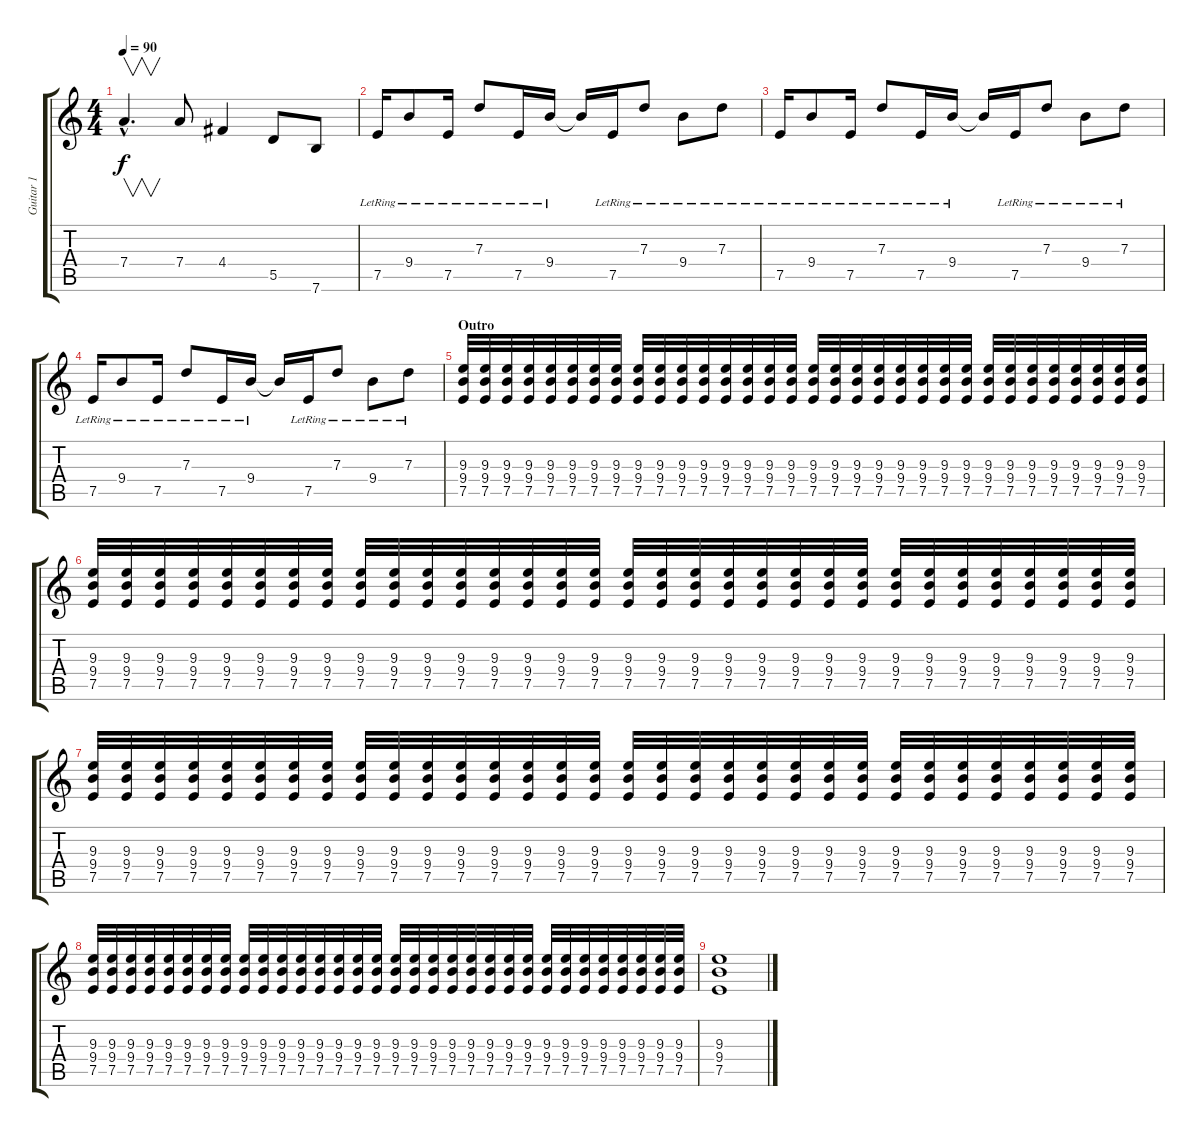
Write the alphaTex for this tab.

\track ("Guitar 1" "Guitar 1") {instrument distortionguitar}
\staff {score tabs}
\tuning (E4 B3 G3 D3 A2 E2) {hide}
\ts (4 4)
\tempo 90
\clef g2
\ks c
7.4{hac}.4{v d dy f} 7.4.8 4.4.4 5.5.8 7.6.8 |
7.5{lr}.16 9.4{lr}.8 7.5{lr}.16 7.3{lr}.8 7.5{lr}.16 9.4{lr}.16 9.4{t}.16 7.5{lr}.16 7.3{lr}.8 9.4{lr}.8 7.3{lr}.8 |
7.5{lr}.16 9.4{lr}.8 7.5{lr}.16 7.3{lr}.8 7.5{lr}.16 9.4{lr}.16 9.4{t}.16 7.5{lr}.16 7.3{lr}.8 9.4{lr}.8 7.3{lr}.8 |
7.5{lr}.16 9.4{lr}.8 7.5{lr}.16 7.3{lr}.8 7.5{lr}.16 9.4{lr}.16 9.4{t}.16 7.5{lr}.16 7.3{lr}.8 9.4{lr}.8 7.3{lr}.8 |
\section ("" "Outro")
(9.3 9.4 7.5).32 (9.3 9.4 7.5).32 (9.3 9.4 7.5).32 (9.3 9.4 7.5).32 (9.3 9.4 7.5).32 (9.3 9.4 7.5).32 (9.3 9.4 7.5).32 (9.3 9.4 7.5).32 (9.3 9.4 7.5).32 (9.3 9.4 7.5).32 (9.3 9.4 7.5).32 (9.3 9.4 7.5).32 (9.3 9.4 7.5).32 (9.3 9.4 7.5).32 (9.3 9.4 7.5).32 (9.3 9.4 7.5).32 (9.3 9.4 7.5).32 (9.3 9.4 7.5).32 (9.3 9.4 7.5).32 (9.3 9.4 7.5).32 (9.3 9.4 7.5).32 (9.3 9.4 7.5).32 (9.3 9.4 7.5).32 (9.3 9.4 7.5).32 (9.3 9.4 7.5).32 (9.3 9.4 7.5).32 (9.3 9.4 7.5).32 (9.3 9.4 7.5).32 (9.3 9.4 7.5).32 (9.3 9.4 7.5).32 (9.3 9.4 7.5).32 (9.3 9.4 7.5).32 |
(9.3 9.4 7.5).32 (9.3 9.4 7.5).32 (9.3 9.4 7.5).32 (9.3 9.4 7.5).32 (9.3 9.4 7.5).32 (9.3 9.4 7.5).32 (9.3 9.4 7.5).32 (9.3 9.4 7.5).32 (9.3 9.4 7.5).32 (9.3 9.4 7.5).32 (9.3 9.4 7.5).32 (9.3 9.4 7.5).32 (9.3 9.4 7.5).32 (9.3 9.4 7.5).32 (9.3 9.4 7.5).32 (9.3 9.4 7.5).32 (9.3 9.4 7.5).32 (9.3 9.4 7.5).32 (9.3 9.4 7.5).32 (9.3 9.4 7.5).32 (9.3 9.4 7.5).32 (9.3 9.4 7.5).32 (9.3 9.4 7.5).32 (9.3 9.4 7.5).32 (9.3 9.4 7.5).32 (9.3 9.4 7.5).32 (9.3 9.4 7.5).32 (9.3 9.4 7.5).32 (9.3 9.4 7.5).32 (9.3 9.4 7.5).32 (9.3 9.4 7.5).32 (9.3 9.4 7.5).32 |
(9.3 9.4 7.5).32 (9.3 9.4 7.5).32 (9.3 9.4 7.5).32 (9.3 9.4 7.5).32 (9.3 9.4 7.5).32 (9.3 9.4 7.5).32 (9.3 9.4 7.5).32 (9.3 9.4 7.5).32 (9.3 9.4 7.5).32 (9.3 9.4 7.5).32 (9.3 9.4 7.5).32 (9.3 9.4 7.5).32 (9.3 9.4 7.5).32 (9.3 9.4 7.5).32 (9.3 9.4 7.5).32 (9.3 9.4 7.5).32 (9.3 9.4 7.5).32 (9.3 9.4 7.5).32 (9.3 9.4 7.5).32 (9.3 9.4 7.5).32 (9.3 9.4 7.5).32 (9.3 9.4 7.5).32 (9.3 9.4 7.5).32 (9.3 9.4 7.5).32 (9.3 9.4 7.5).32 (9.3 9.4 7.5).32 (9.3 9.4 7.5).32 (9.3 9.4 7.5).32 (9.3 9.4 7.5).32 (9.3 9.4 7.5).32 (9.3 9.4 7.5).32 (9.3 9.4 7.5).32 |
(9.3 9.4 7.5).32 (9.3 9.4 7.5).32 (9.3 9.4 7.5).32 (9.3 9.4 7.5).32 (9.3 9.4 7.5).32 (9.3 9.4 7.5).32 (9.3 9.4 7.5).32 (9.3 9.4 7.5).32 (9.3 9.4 7.5).32 (9.3 9.4 7.5).32 (9.3 9.4 7.5).32 (9.3 9.4 7.5).32 (9.3 9.4 7.5).32 (9.3 9.4 7.5).32 (9.3 9.4 7.5).32 (9.3 9.4 7.5).32 (9.3 9.4 7.5).32 (9.3 9.4 7.5).32 (9.3 9.4 7.5).32 (9.3 9.4 7.5).32 (9.3 9.4 7.5).32 (9.3 9.4 7.5).32 (9.3 9.4 7.5).32 (9.3 9.4 7.5).32 (9.3 9.4 7.5).32 (9.3 9.4 7.5).32 (9.3 9.4 7.5).32 (9.3 9.4 7.5).32 (9.3 9.4 7.5).32 (9.3 9.4 7.5).32 (9.3 9.4 7.5).32 (9.3 9.4 7.5).32 |
(9.3 9.4 7.5).1
